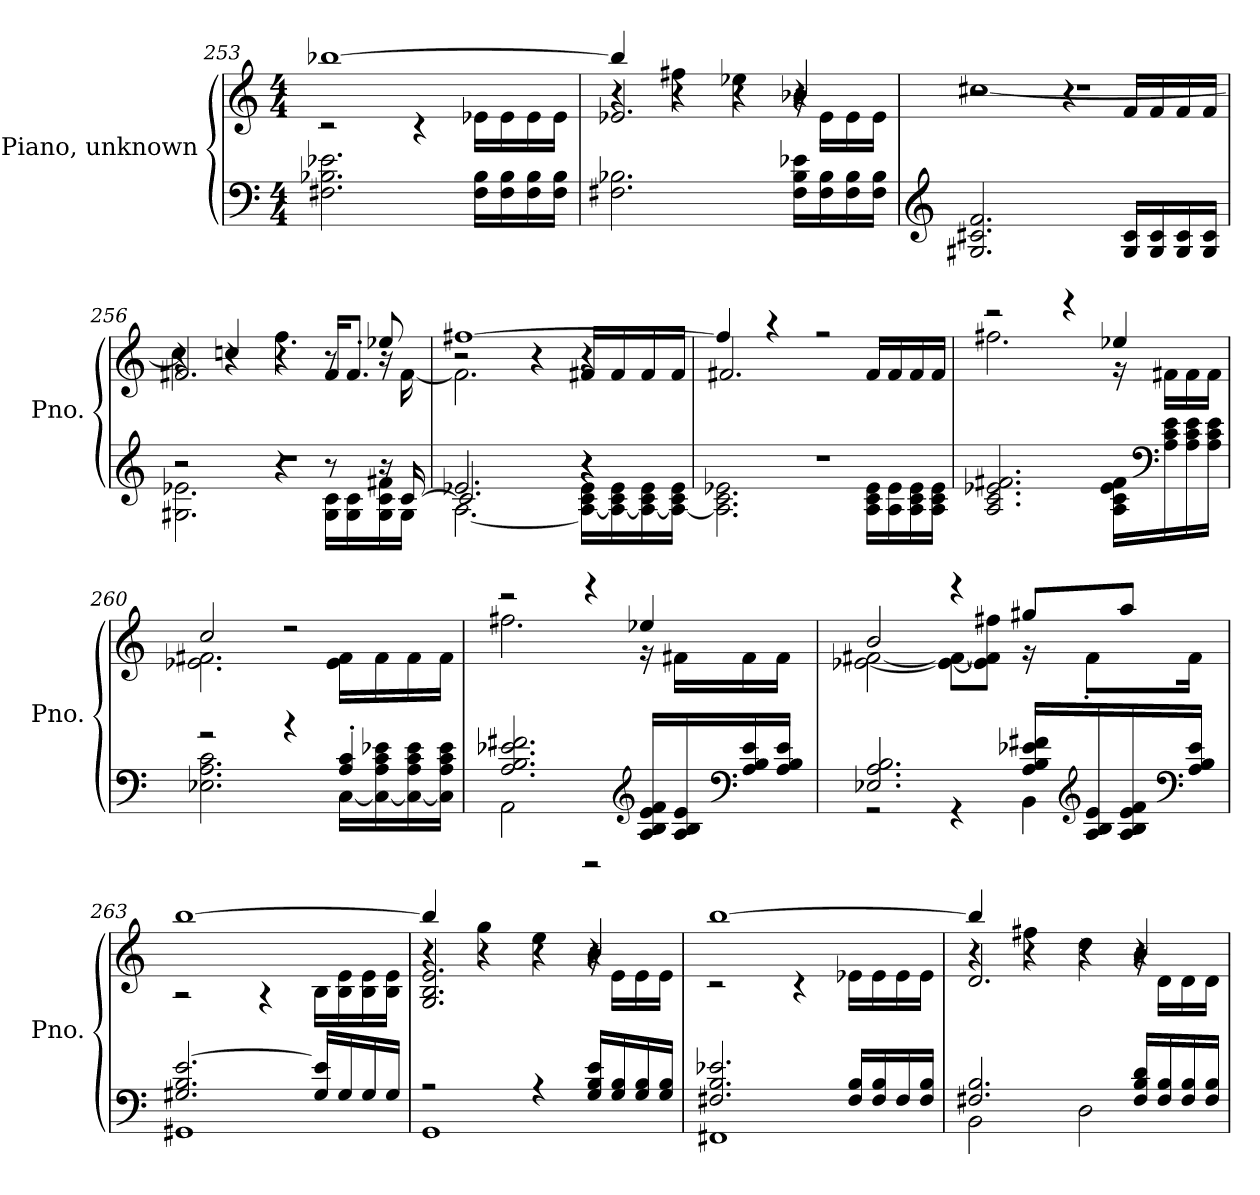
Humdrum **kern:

**kern	**kern
*part1	*part1
*staff2	*staff1
*I"Piano, unknown	*
*I'Pno.	*
!!LO:LB:g=z
*clefF4	*clefG2
*k[]	*k[]
*M4/4	*M4/4
=253	=253
*	*^
2.F#X\ 2.B-X\ 2.e-X\	[1bb-X	2r
.	.	4r
16F#\ 16B-\LL	.	16e-X\LL
16F#\ 16B-\	.	16e-\
16F#\ 16B-\	.	16e-\
16F#\ 16B-\JJ	.	16e-\JJ
=254	=254	=254
*	*	*^
2.F#X\ 2.B-X\	4bb-/]	4r	2.e-X/
.	4r	4ff#X\	.
.	4r	4ee-X\	.
16F#\ 16B-\ 16e-X\LL	4b-X/	16r	4r
16F#\ 16B-\	.	16e-\LL	.
16F#\ 16B-\	.	16e-\	.
16F#\ 16B-\JJ	.	16e-\JJ	.
=255	=255	=255	=255
*clefG2	*	*	*
2.G#X/ 2.c#X/ 2.f/	1r	[1cc#X	2r
.	.	.	4r
16G#/ 16c#/LL	.	.	16f/LL
16G#/ 16c#/	.	.	16f/
16G#/ 16c#/	.	.	16f/
16G#/ 16c#/JJ	.	.	16f/JJ
=256	=256	=256	=256
*^	*	*	*
*	*^	*	*	*
1r	2.G#X\ 2.e-X\	2r	2.f#X/	4cc#\]	4r
.	.	.	.	4r	4ccn/
.	.	4r	.	4.ff\	4r
.	16G#\ 16c\LL	8r	8r	.	16f#/KL
.	16G#\ 16c\	.	.	.	8.f#'/J
.	16G#\ 16c\ 16f#X\	16r	8ee-X/	16r	.
.	16G#\JJ	[16c/	.	[16f#\	.
!!LO:PB:g=z	!!	!!
=257	=257	=257	=257	=257	=257
2.e-X/	[2.A\	2.c/]	[1ff#X	2.f#\]	2r
.	.	.	.	.	4r
4r	16A\_ 16c\ 16e-\LL	4r	.	4r	16f#X/LL
.	16A\_ 16c\ 16e-\	.	.	.	16f#/
.	16A\_ 16c\ 16e-\	.	.	.	16f#/
.	16A\_ 16c\ 16e-\JJ	.	.	.	16f#/JJ
*	*v	*v	*	*	*
*	*	*	*v	*v
=258	=258	=258	=258
1r	2.A\] 2.c\ 2.e-X\	4ff#/]	2.f#X/
.	.	4r	.
.	.	2r	.
.	16A\ 16c\ 16e-\LL	.	16f#/LL
.	16A\ 16e-\	.	16f#/
.	16A\ 16c\ 16e-\	.	16f#/
.	16A\ 16c\ 16e-\JJ	.	16f#/JJ
*v	*v	*	*
=259	=259	=259
2.A/ 2.c/ 2.e-X/ 2.f#X/	2r	2.ff#X\
.	4r	.
16A\ 16c\ 16e-\ 16f#\LL	4ee-X/	16r
*clefF4	*	*
16A\ 16c\ 16e-\	.	16f#X\LL
16A\ 16c\ 16e-\	.	16f#\
16A\ 16c\ 16e-\JJ	.	16f#\JJ
=260	=260	=260
*^	*	*
2r	2.E-X\ 2.A\ 2.c\	2cc/	2.e-X\ 2.f#X\
4r	.	2r	.
4A/' 4c/'	[16C\LL	.	16e-\ 16f#\LL
.	16C\_ 16A\ 16c\ 16e-X\	.	16f#\
.	16C\_ 16A\ 16c\ 16e-\	.	16f#\
.	16C\] 16A\ 16c\ 16e-\JJ	.	16f#\JJ
!!LO:LB:g=z	!!
=261	=261	=261	=261
2.A/ 2.B/ 2.e-X/ 2.f#X/	2AA\	2r	2.ff#X\
.	2r	4r	.
*clefG2	*	*	*
16A/ 16B/ 16e-/ 16f#/LL	.	4ee-X/	16r
16A/ 16B/ 16e-/	.	.	16f#X\LL
*clefF4	*	*	*
16A/ 16B/ 16e-/	.	.	16f#\
16A/ 16B/ 16e-/JJ	.	.	16f#\JJ
=262	=262	=262	=262
2.E-X/ 2.A/ 2.B/	2r	2b/	[2e-X\ [2f#X\
.	4r	4r	8e-\_ 8f#\_L
.	.	.	8e-\] 8f#\] 8ff#X\J
16A/ 16B/ 16e-X/ 16f#X/LL	4BB\	8gg#X/L	16r
*clefG2	*	*	*
16A/ 16B/ 16e-/	.	.	8f#'\L
16A/ 16B/ 16e-/ 16f#/	.	8aa/J	.
*clefF4	*	*	*
16A/ 16B/ 16e-/JJ	.	.	16f#\Jk
=263	=263	=263	=263
2.G#X/ 2.B/ [2.e/	1GG#X	[1bb	2r
.	.	.	4r
16G#/ 16e/]LL	.	.	16B\LL
16G#/	.	.	16B\ 16e\
16G#/	.	.	16B\ 16e\
16G#/JJ	.	.	16B\ 16e\JJ
!!LO:LB:g=z
=264	=264	=264	=264
*	*	*	*^
2r	1GG	4bb/]	4r	2.G/ 2.B/ 2.e/
.	.	4r	4gg\	.
4r	.	4r	4ee\	.
16G/ 16B/ 16e/LL	.	4b/	16r	4r
16G/ 16B/	.	.	16e\LL	.
16G/ 16B/	.	.	16e\	.
16G/ 16B/JJ	.	.	16e\JJ	.
*	*	*	*v	*v
=265	=265	=265	=265
2.F#X/ 2.B/ 2.e-X/	1FF#X	[1bb	2r
.	.	.	4r
16F#/ 16B/LL	.	.	16e-X\LL
16F#/ 16B/	.	.	16e-\
16F#/	.	.	16e-\
16F#/ 16B/JJ	.	.	16e-\JJ
=266	=266	=266	=266
*	*	*	*^
2.F#X/ 2.B/	2BB\	4bb/]	4r	2.d/
.	.	4r	4ff#X\	.
.	2D\	4r	4dd\	.
16F#/ 16B/ 16d/LL	.	4b/	16r	4r
16F#/ 16B/	.	.	16d\LL	.
16F#/ 16B/	.	.	16d\	.
16F#/ 16B/JJ	.	.	16d\JJ	.
*v	*v	*	*	*
*	*v	*v	*v
=	=
*-	*-
